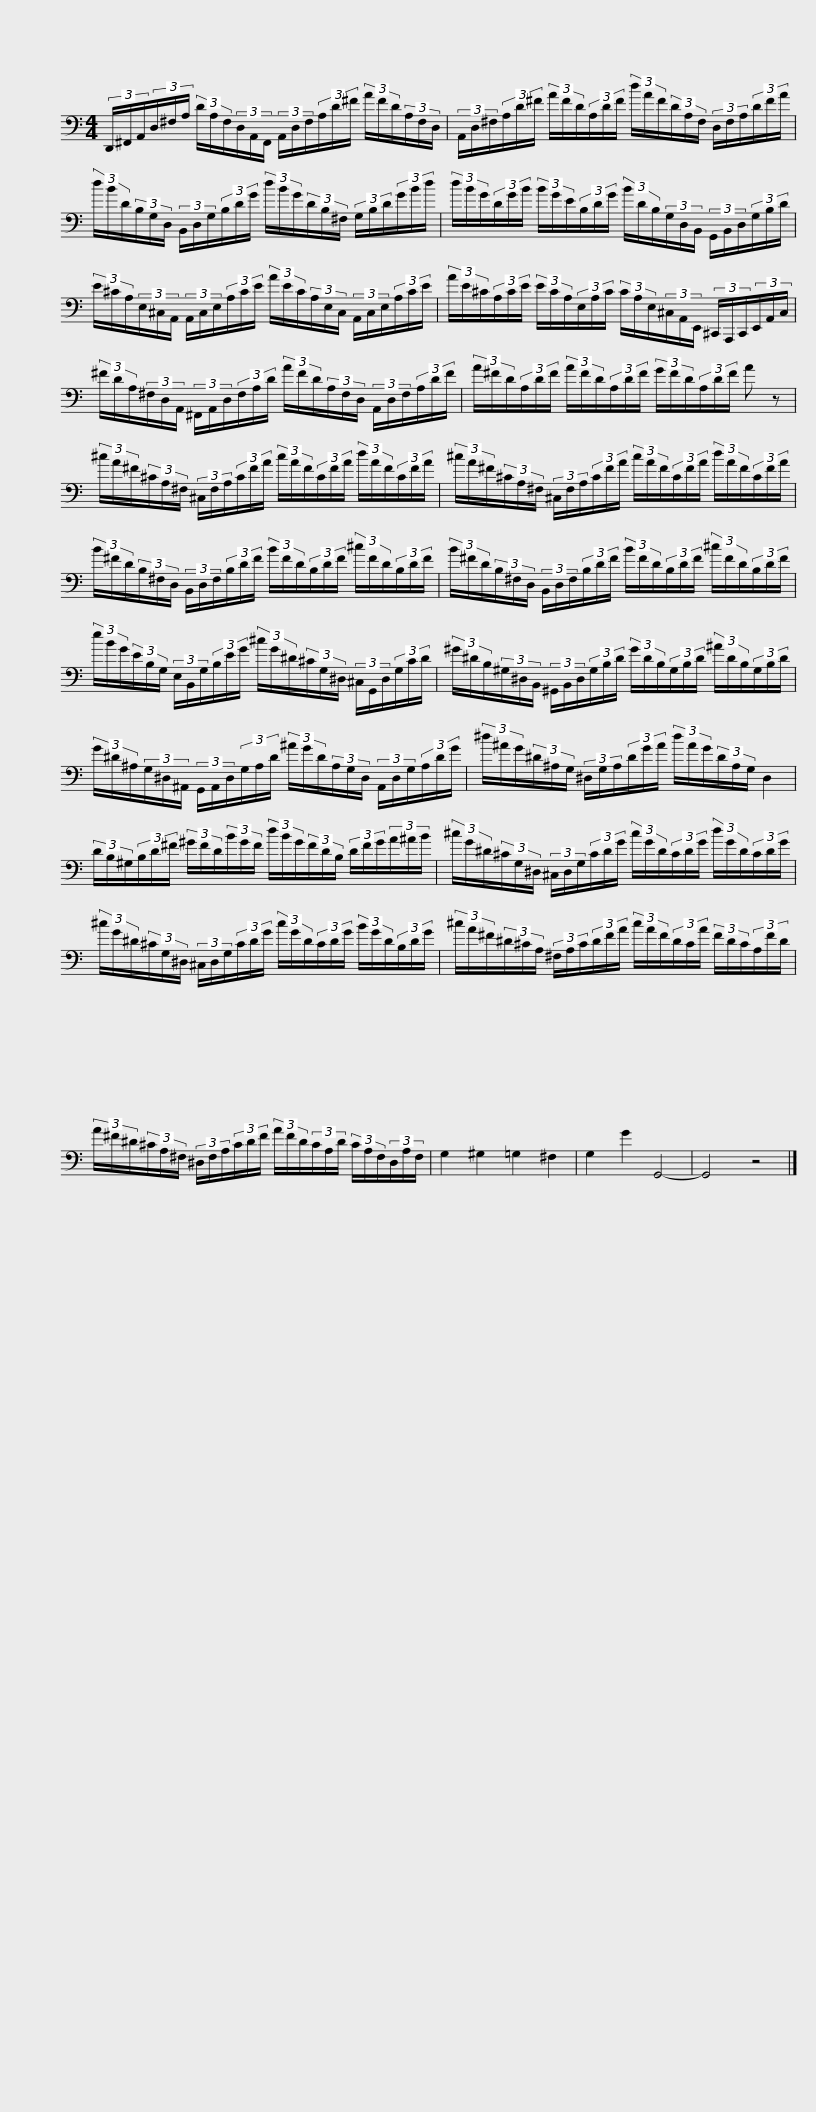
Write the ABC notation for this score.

X:1
L:1/8
M:4/4
I:linebreak $
K:C
V:1 bass
V:1
 (3D,,/^F,,/A,,/(3D,/^F,/A,/ (3D/A,/F,/(3D,/A,,/F,,/ (3A,,/D,/F,/(3A,/D/^F/ (3A/F/D/(3A,/F,/D,/ |$ (3A,,/D,/^F,/(3A,/D/^F/ (3A/F/D/(3A,/D/F/ (3d/A/F/(3D/A,/F,/ (3D,/F,/A,/(3D/F/A/ |$ (3d/B/D/(3B,/G,/D,/ (3B,,/D,/G,/(3B,/D/G/ (3d/B/G/(3D/B,/^F,/ (3G,/B,/D/(3G/B/d/ |$ (3d/B/G/(3D/G/B/ (3B/G/E/(3B,/D/G/ (3B/D/B,/(3G,/D,/B,,/ (3G,,/B,,/D,/(3G,/B,/D/ |$ (3E/^C/A,/(3E,/^C,/A,,/ (3A,,/C,/E,/(3A,/C/E/ (3A/E/C/(3A,/E,/C,/ (3A,,/C,/E,/(3A,/C/E/ |$ %5
 (3A/E/^C/(3A,/C/E/ (3E/C/A,/(3E,/A,/C/ (3C/A,/E,/(3^C,/A,,/E,,/ (3^C,,/A,,,/C,,/(3E,,/A,,/C,/ |$ (3^F/D/A,/(3^F,/D,/A,,/ (3^F,,/A,,/D,/(3F,/A,/D/ (3A/F/D/(3A,/F,/D,/ (3A,,/D,/F,/(3A,/D/F/ |$ (3A/^F/D/(3A,/D/F/ (3A/F/D/(3A,/D/F/ (3G/F/D/(3A,/D/F/ A z |$ (3^c/A/^F/(3^C/A,/^F,/ (3^C,/F,/A,/(3C/F/A/ (3c/A/F/(3C/F/A/ (3d/A/F/(3C/F/A/ |$ (3^c/A/^F/(3^C/A,/^F,/ (3^C,/F,/A,/(3C/F/A/ (3c/A/F/(3C/F/A/ (3d/A/F/(3C/F/A/ |$ %10
 (3B/^F/D/(3B,/^F,/D,/ (3B,,/D,/F,/(3B,/D/F/ (3B/F/D/(3B,/D/F/ (3^c/F/D/(3B,/D/F/ |$ (3B/^F/D/(3B,/^F,/D,/ (3B,,/D,/F,/(3B,/D/F/ (3B/F/D/(3B,/D/F/ (3^c/F/D/(3B,/D/F/ |$ (3e/B/G/(3E/B,/G,/ (3E,/B,,/G,/(3B,/E/G/ (3^c/G/^D/(3^C/G,/^D,/ (3^C,/G,,/D,/(3G,/C/D/ |$ (3^G/^D/B,/(3^G,/^D,/B,,/ (3^G,,/B,,/D,/(3G,/B,/D/ (3G/D/B,/(3G,/B,/D/ (3^A/D/B,/(3G,/B,/D/ |$ (3G/^D/^A,/(3G,/^D,/^A,,/ (3G,,/A,,/D,/(3G,/A,/D/ (3^A/G/D/(3A,/G,/D,/ (3A,,/D,/G,/(3A,/D/G/ |$ %15
 (3^d/^A/G/(3^D/^A,/G,/ (3^D,/G,/A,/(3D/G/A/ (3d/A/G/(3D/A,/G,/ D,2 |$ (3D/B,/^G,/(3B,/D/^F/ (3^G/F/D/(3B/G/F/ (3d/B/G/(3F/D/B,/ (3D/F/G/(3A/^A/B/ |$ (3^c/G/^D/(3^C/G,/^D,/ (3^C,/D,/G,/(3C/D/G/ (3c/G/D/(3C/D/G/ (3d/G/D/(3C/D/G/ |$ (3^c/G/^D/(3^C/G,/^D,/ (3^C,/D,/G,/(3C/D/G/ (3c/G/D/(3C/D/G/ (3B/G/D/(3B,/D/G/ |$ (3^c/A/^F/(3^D/^C/A,/ (3^F,/A,/C/(3D/F/A/ (3c/A/F/(3D/C/A/ (3F/D/C/(3A,/F/D/ |$ %20
 (3A/^F/^D/(3^C/A,/^F,/ (3^D,/F,/A,/(3C/D/F/ (3A/F/D/(3C/A,/D/ (3C/A,/F,/(3D,/A,/F,/ | G,2 ^G,2 =G,2 ^F,2 | G,2 G2 G,,4- | G,,4 z4 |] %24
